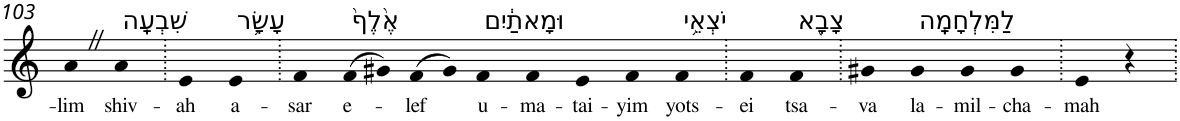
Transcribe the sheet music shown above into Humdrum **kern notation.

**kern	**text
*part1	*part1
*staff1	*staff1
*I"Piano	*
*I'Pno	*
!!LO:PB:g=z
*clefG2	*
*k[]	*
=103	=103
!	!LO:LY:b
4aZ	-lim
!LO:TX:a:t=שִׁבְעָֽה	!
!	!LO:LY:b
4a	shiv-
=104.	=104.
!	!LO:LY:b
4e	-ah
!LO:TX:a:t=עָשָׂ֥ר	!
!	!LO:LY:b
4e	a-
=105.	=105.
!	!LO:LY:b
4f	-sar
!LO:TX:a:t=אֶ֙לֶף֙	!
!	!LO:LY:b
(>8f	e-
8g#X)	.
!	!LO:LY:b
(>8f	-lef
8g#)	.
!LO:TX:a:t=וּמָאתַ֔יִם	!
!	!LO:LY:b
4f	u-
!	!LO:LY:b
4f	-ma-
!	!LO:LY:b
4e	-tai-
!	!LO:LY:b
4f	-yim
!LO:TX:a:t=יֹצְאֵ֥י	!
!	!LO:LY:b
4f	yots-
=106.	=106.
!	!LO:LY:b
4f	-ei
!LO:TX:a:t=צָבָ֖א	!
!	!LO:LY:b
4f	tsa-
=107.	=107.
!	!LO:LY:b
4g#X	-va
!LO:TX:a:t=לַמִּלְחָמָֽה	!
!	!LO:LY:b
4g#	la-
!	!LO:LY:b
4g#	-mil-
!	!LO:LY:b
4g#	-cha-
=108.	=108.
!	!LO:LY:b
4e	-mah
4r	.
=.	=.
*-	*-
